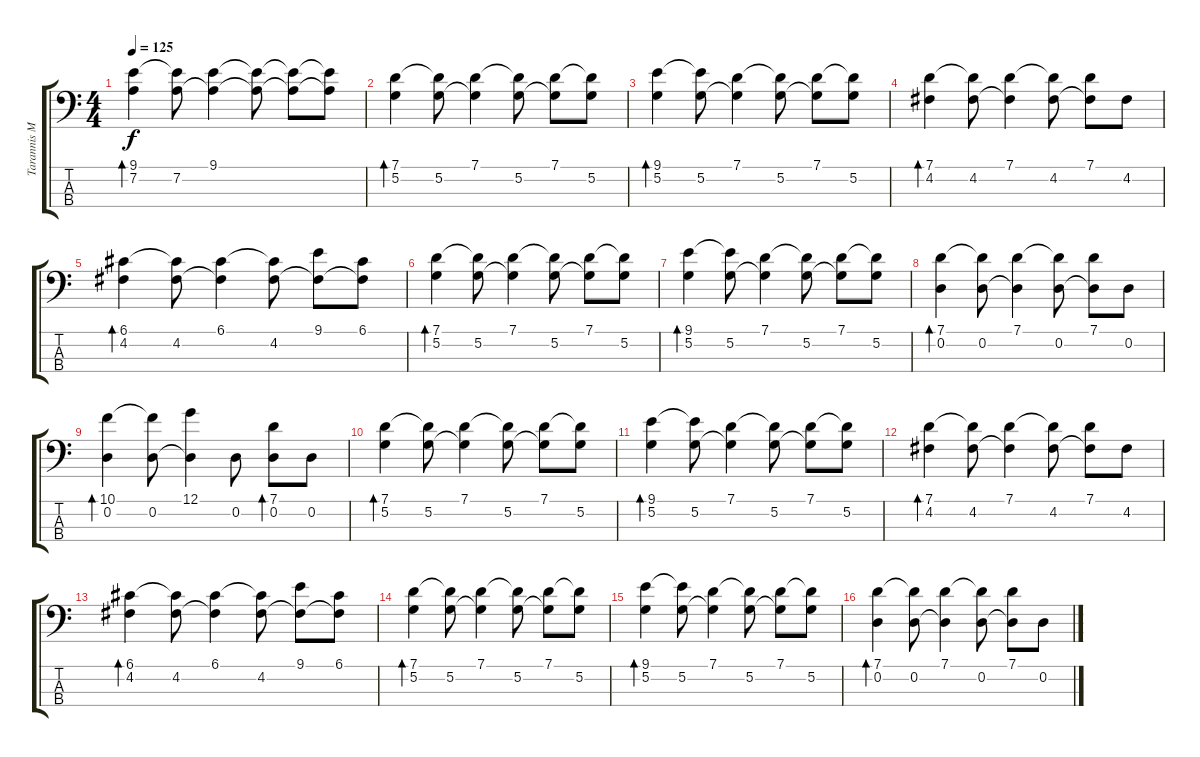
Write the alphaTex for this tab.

\track ("Tarannis M." "Tarannis M") {instrument electricbasspick}
\staff {score tabs}
\tuning (G2 D2 A1 E1) {hide}
\ts (4 4)
\tempo 125
\clef f4
\ks c
(9.1 7.2).4{bd 480 dy f} (9.1{t} 7.2).8 (9.1 7.2{t}).4 (9.1{t} 7.2{t}).8 (9.1{t} 7.2{t}).8 (9.1{t} 7.2{t}).8 |
(7.1 5.2).4{bd 480} (7.1{t} 5.2).8 (7.1 5.2{t}).4 (7.1{t} 5.2).8 (7.1 5.2{t}).8 (7.1{t} 5.2).8 |
(9.1 5.2).4{bd 480} (9.1{t} 5.2).8 (7.1 5.2{t}).4 (7.1{t} 5.2).8 (7.1 5.2{t}).8 (7.1{t} 5.2).8 |
(7.1 4.2).4{bd 480} (7.1{t} 4.2).8 (7.1 4.2{t}).4 (7.1{t} 4.2).8 (7.1 4.2{t}).8 4.2.8 |
(6.1 4.2).4{bd 480} (6.1{t} 4.2).8 (6.1 4.2{t}).4 (6.1{t} 4.2).8 (9.1 4.2{t}).8 (6.1 4.2{t}).8 |
(7.1 5.2).4{bd 480} (7.1{t} 5.2).8 (7.1 5.2{t}).4 (7.1{t} 5.2).8 (7.1 5.2{t}).8 (7.1{t} 5.2).8 |
(9.1 5.2).4{bd 480} (9.1{t} 5.2).8 (7.1 5.2{t}).4 (7.1{t} 5.2).8 (7.1 5.2{t}).8 (7.1{t} 5.2).8 |
(7.1 0.2).4{bd 480} (7.1{t} 0.2).8 (7.1 0.2{t}).4 (7.1{t} 0.2).8 (7.1 0.2{t}).8 0.2.8 |
(10.1 0.2).4{bd 480} (10.1{t} 0.2).8 (12.1 0.2{t}).4 0.2.8 (7.1 0.2).8{bd 480} 0.2.8 |
(7.1 5.2).4{bd 480} (7.1{t} 5.2).8 (7.1 5.2{t}).4 (7.1{t} 5.2).8 (7.1 5.2{t}).8 (7.1{t} 5.2).8 |
(9.1 5.2).4{bd 480} (9.1{t} 5.2).8 (7.1 5.2{t}).4 (7.1{t} 5.2).8 (7.1 5.2{t}).8 (7.1{t} 5.2).8 |
(7.1 4.2).4{bd 480} (7.1{t} 4.2).8 (7.1 4.2{t}).4 (7.1{t} 4.2).8 (7.1 4.2{t}).8 4.2.8 |
(6.1 4.2).4{bd 480} (6.1{t} 4.2).8 (6.1 4.2{t}).4 (6.1{t} 4.2).8 (9.1 4.2{t}).8 (6.1 4.2{t}).8 |
(7.1 5.2).4{bd 480} (7.1{t} 5.2).8 (7.1 5.2{t}).4 (7.1{t} 5.2).8 (7.1 5.2{t}).8 (7.1{t} 5.2).8 |
(9.1 5.2).4{bd 480} (9.1{t} 5.2).8 (7.1 5.2{t}).4 (7.1{t} 5.2).8 (7.1 5.2{t}).8 (7.1{t} 5.2).8 |
(7.1 0.2).4{bd 480} (7.1{t} 0.2).8 (7.1 0.2{t}).4 (7.1{t} 0.2).8 (7.1 0.2{t}).8 0.2.8
